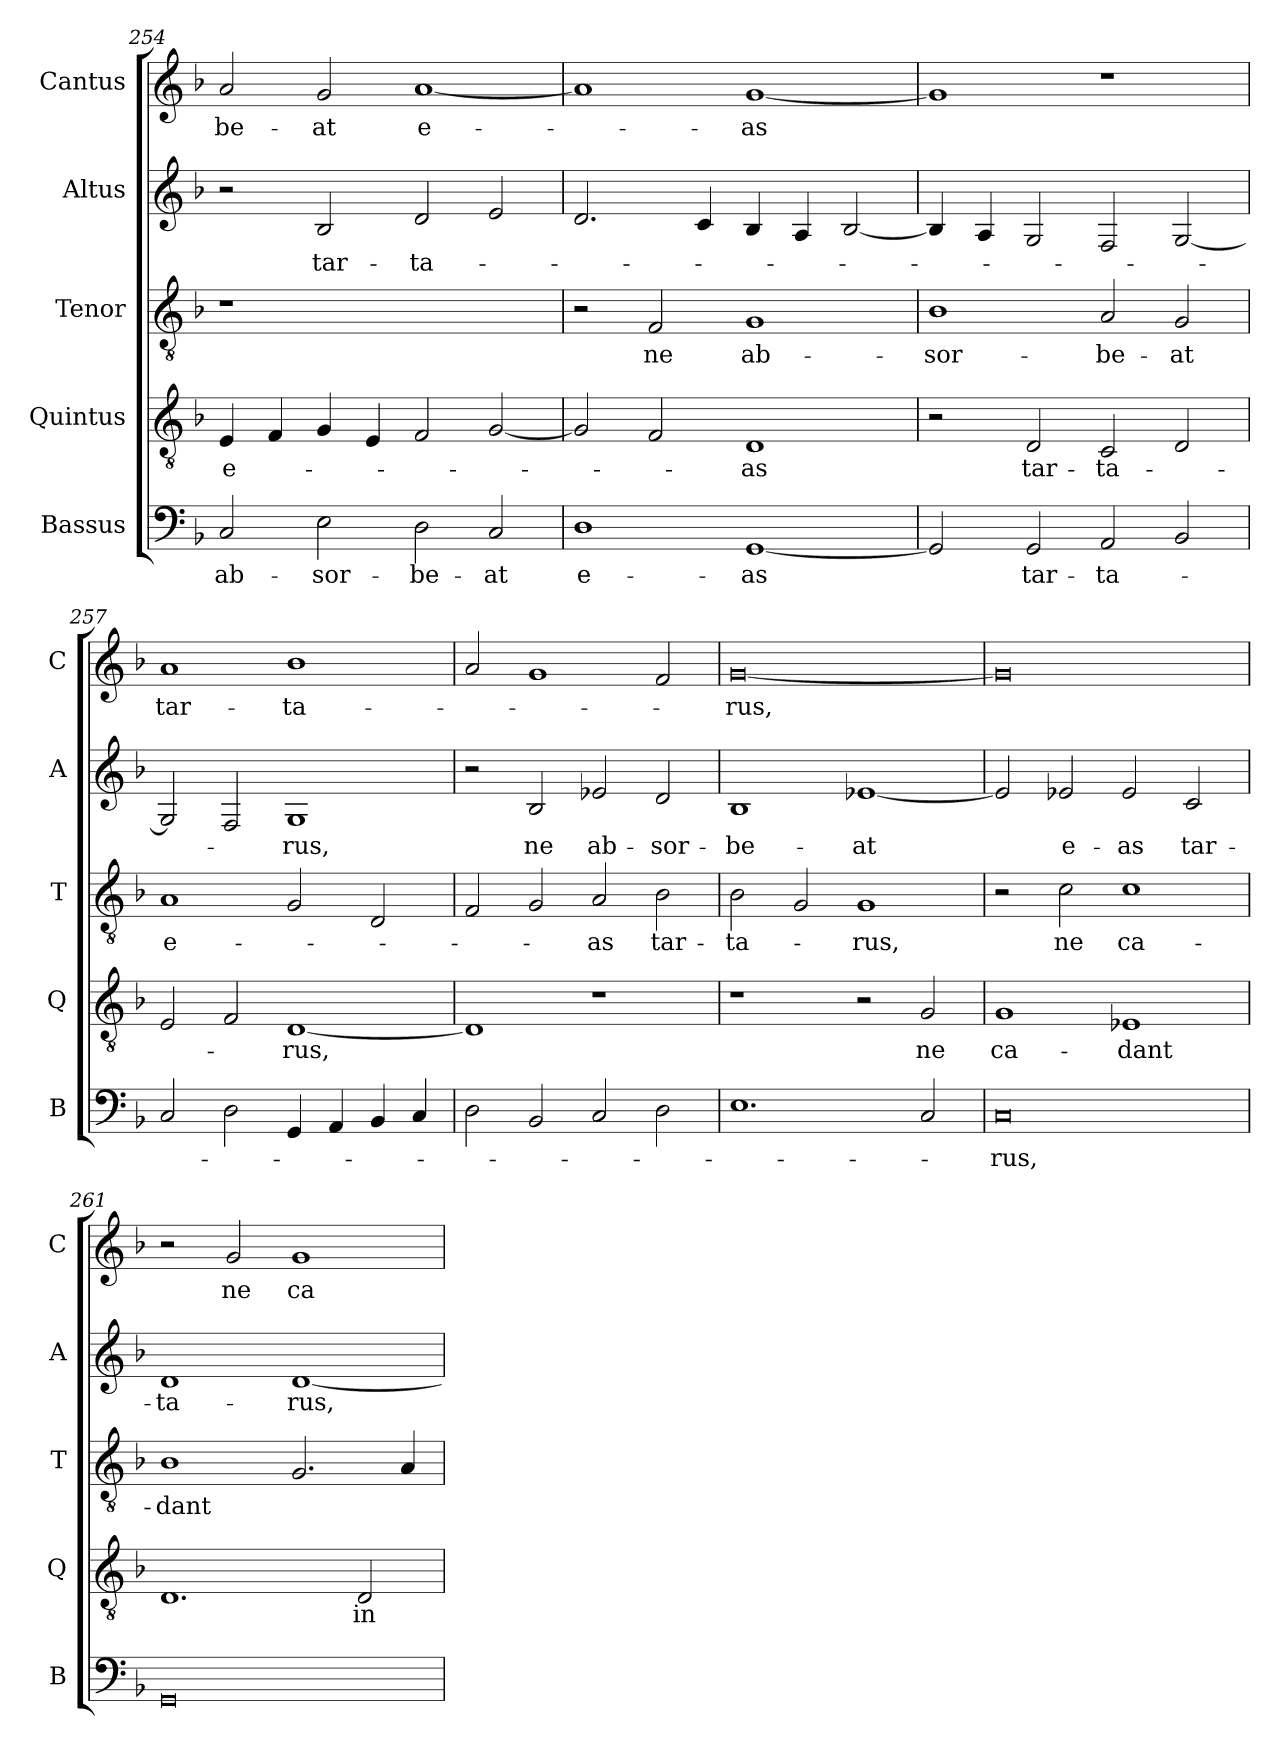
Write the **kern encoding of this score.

**kern	**text	**kern	**text	**kern	**text	**kern	**text	**kern	**text
*part5	*part5	*part4	*part4	*part3	*part3	*part2	*part2	*part1	*part1
*staff5	*staff5	*staff4	*staff4	*staff3	*staff3	*staff2	*staff2	*staff1	*staff1
*I"Bassus	*	*I"Quintus	*	*I"Tenor	*	*I"Altus	*	*I"Cantus	*
*I'B	*	*I'Q	*	*I'T	*	*I'A	*	*I'C	*
!!LO:LB:g=z
*clefF4	*	*clefGv2	*	*clefGv2	*	*clefG2	*	*clefG2	*
*k[b-]	*	*k[b-]	*	*k[b-]	*	*k[b-]	*	*k[b-]	*
*F:	*	*F:	*	*F:	*	*F:	*	*F:	*
=254	=254	=254	=254	=254	=254	=254	=254	=254	=254
!	!LO:LY:b	!	!LO:LY:b	!	!	!	!	!	!LO:LY:b
2C/	ab-	4E/	e-	1r	.	2r	.	2a/	-be-
.	.	4F/	.	.	.	.	.	.	.
!	!LO:LY:b	!	!	!	!	!	!LO:LY:b	!	!LO:LY:b
2E\	-sor-	4G/	.	.	.	2B-/	tar-	2g/	-at
.	.	4E/	.	.	.	.	.	.	.
!	!LO:LY:b	!	!	!	!	!	!LO:LY:b	!	!LO:LY:b
2D\	-be-	2F/	.	1ryy	.	2d/	-ta-	[1a	e-
!	!LO:LY:b	!	!	!	!	!	!	!	!
2C/	-at	[2G/	.	.	.	2e/	.	.	.
=255	=255	=255	=255	=255	=255	=255	=255	=255	=255
!	!LO:LY:b	!	!	!	!	!	!	!	!
1D	e-	2G/]	.	2r	.	2.d/	.	1a]	.
!	!	!	!	!	!LO:LY:b	!	!	!	!
.	.	2F/	.	2F/	ne	.	.	.	.
.	.	.	.	.	.	4c/	.	.	.
!	!LO:LY:b	!	!LO:LY:b	!	!LO:LY:b	!	!	!	!LO:LY:b
[1GG	-as	1D	-as	1G	ab-	4B-/	.	[1g	-as
.	.	.	.	.	.	4A/	.	.	.
.	.	.	.	.	.	[2B-/	.	.	.
=256	=256	=256	=256	=256	=256	=256	=256	=256	=256
!	!	!	!	!	!LO:LY:b	!	!	!	!
2GG/]	.	2r	.	1B-	-sor-	4B-/]	.	1g]	.
.	.	.	.	.	.	4A/	.	.	.
!	!LO:LY:b	!	!LO:LY:b	!	!	!	!	!	!
2GG/	tar-	2D/	tar-	.	.	2G/	.	.	.
!	!LO:LY:b	!	!LO:LY:b	!	!LO:LY:b	!	!	!	!
2AA/	-ta-	2C/	-ta-	2A/	-be-	2F/	.	1r	.
!	!	!	!	!	!LO:LY:b	!	!	!	!
2BB-/	.	2D/	.	2G/	-at	[2G/	.	.	.
=257	=257	=257	=257	=257	=257	=257	=257	=257	=257
!	!	!	!	!	!LO:LY:b	!	!	!	!LO:LY:b
2C/	.	2E/	.	1A	e-	2G/]	.	1a	tar-
2D\	.	2F/	.	.	.	2F/	.	.	.
!	!	!	!LO:LY:b	!	!	!	!LO:LY:b	!	!LO:LY:b
4GG/	.	[1D	-rus,	2G/	.	1G	-rus,	1b-	-ta-
4AA/	.	.	.	.	.	.	.	.	.
4BB-/	.	.	.	2D/	.	.	.	.	.
4C/	.	.	.	.	.	.	.	.	.
=258	=258	=258	=258	=258	=258	=258	=258	=258	=258
2D\	.	1D]	.	2F/	.	2r	.	2a/	.
!	!	!	!	!	!	!	!LO:LY:b	!	!
2BB-/	.	.	.	2G/	.	2B-/	ne	1g	.
!	!	!	!	!	!LO:LY:b	!	!LO:LY:b	!	!
2C/	.	1r	.	2A/	-as	2e-X/	ab-	.	.
!	!	!	!	!	!LO:LY:b	!	!LO:LY:b	!	!
2D\	.	.	.	2B-\	tar-	2d/	-sor-	2f/	.
=259	=259	=259	=259	=259	=259	=259	=259	=259	=259
!	!	!	!	!	!LO:LY:b	!	!LO:LY:b	!	!LO:LY:b
1.E	.	1r	.	2B-\	-ta-	1B-	-be-	[0g	-rus,
.	.	.	.	2G/	.	.	.	.	.
!	!	!	!	!	!LO:LY:b	!	!LO:LY:b	!	!
.	.	2r	.	1G	-rus,	[1e-X	-at	.	.
!	!	!	!LO:LY:b	!	!	!	!	!	!
2C/	.	2G/	ne	.	.	.	.	.	.
!!LO:LB:g=z
=260	=260	=260	=260	=260	=260	=260	=260	=260	=260
!	!LO:LY:b	!	!LO:LY:b	!	!	!	!	!	!
0C	-rus,	1G	ca-	2r	.	2e-/]	.	0g]	.
!	!	!	!	!	!LO:LY:b	!	!LO:LY:b	!	!
.	.	.	.	2c\	ne	2e-X/	e-	.	.
!	!	!	!LO:LY:b	!	!LO:LY:b	!	!LO:LY:b	!	!
.	.	1E-X	-dant	1c	ca-	2e-/	-as	.	.
!	!	!	!	!	!	!	!LO:LY:b	!	!
.	.	.	.	.	.	2c/	tar-	.	.
=261	=261	=261	=261	=261	=261	=261	=261	=261	=261
!	!	!	!	!	!LO:LY:b	!	!LO:LY:b	!	!
0GG	.	1.D	.	1B-	-dant	1d	-ta-	2r	.
!	!	!	!	!	!	!	!	!	!LO:LY:b
.	.	.	.	.	.	.	.	2g/	ne
!	!	!	!	!	!	!	!LO:LY:b	!	!LO:LY:b
.	.	.	.	2.G/	.	[1d	-rus,	1g	ca-
!	!	!	!LO:LY:b	!	!	!	!	!	!
.	.	2D/	in	.	.	.	.	.	.
.	.	.	.	4A/	.	.	.	.	.
=	=	=	=	=	=	=	=	=	=
*-	*-	*-	*-	*-	*-	*-	*-	*-	*-
